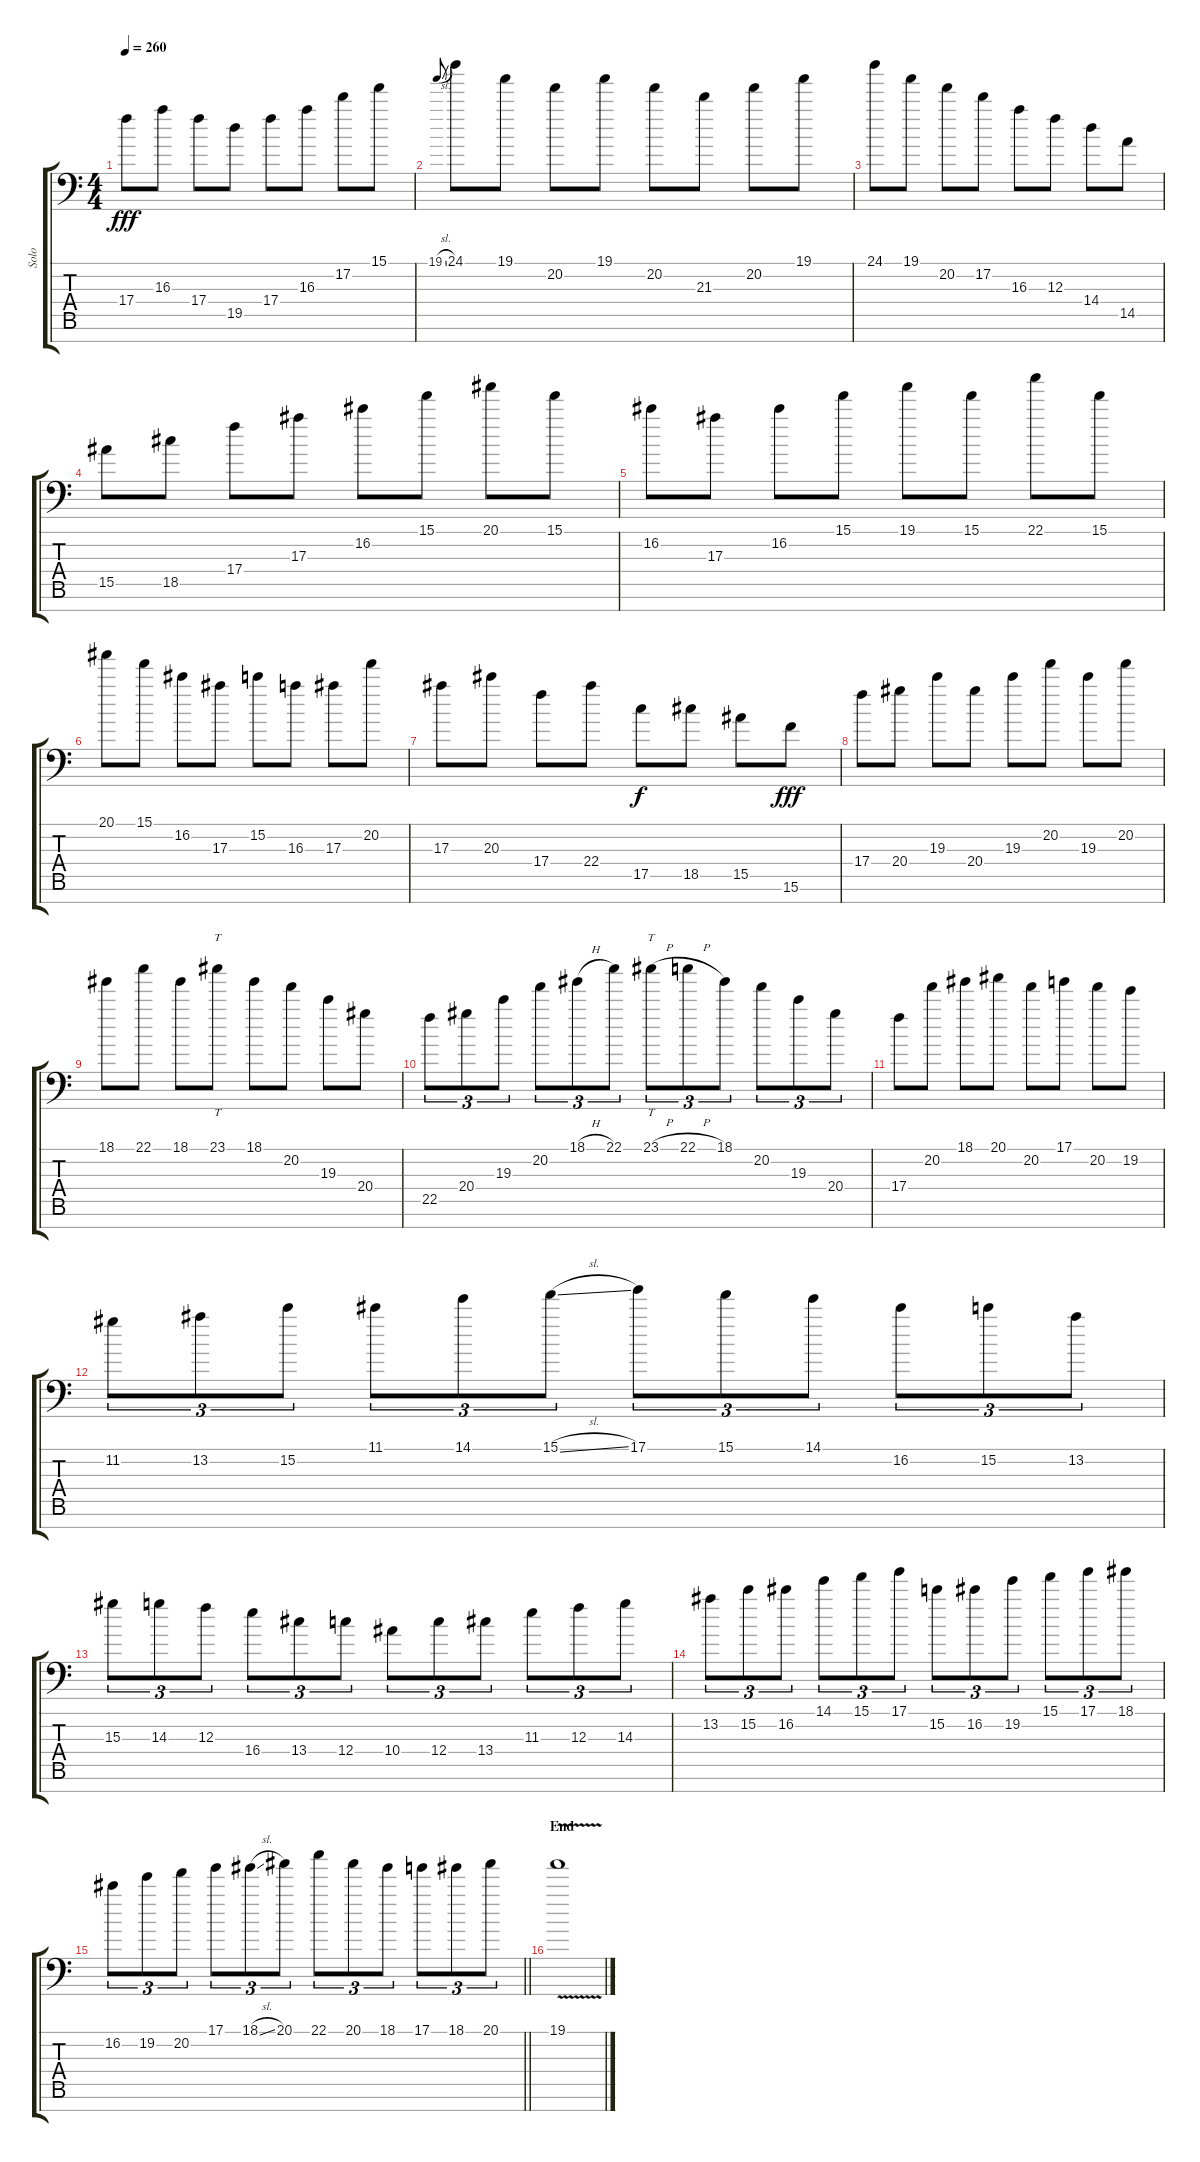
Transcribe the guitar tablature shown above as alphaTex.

\track ("Solo" "Solo") {instrument distortionguitar}
\staff {score tabs}
\tuning (D4 A3 F3 C3 G2 D2 G1) {hide}
\ts (4 4)
\tempo 260
\clef f4
\ks c
17.4.8{dy fff} 16.3.8 17.4.8 19.5.8 17.4.8 16.3.8 17.2.8 15.1.8 |
19.1{sl}.8{gr onbeat} 24.1.8 19.1.8 20.2.8 19.1.8 20.2.8 21.3.8 20.2.8 19.1.8 |
24.1.8 19.1.8 20.2.8 17.2.8 16.3.8 12.3.8 14.4.8 14.5.8 |
15.5.8 18.5.8 17.4.8 17.3.8 16.2.8 15.1.8 20.1.8 15.1.8 |
16.2.8 17.3.8 16.2.8 15.1.8 19.1.8 15.1.8 22.1.8 15.1.8 |
20.1.8 15.1.8 16.2.8 17.3.8 15.2.8 16.3.8 17.3.8 20.2.8 |
17.3.8 20.3.8 17.4.8 22.4.8 17.5.8{dy f} 18.5.8 15.5.8 15.6.8{dy fff} |
17.4.8 20.4.8 19.3.8 20.4.8 19.3.8 20.2.8 19.3.8 20.2.8 |
18.1.8 22.1.8 18.1.8 23.1.8{tt} 18.1.8 20.2.8 19.3.8 20.4.8 |
22.5.8{tu (3 2)} 20.4.8{tu (3 2)} 19.3.8{tu (3 2)} 20.2.8{tu (3 2)} 18.1{h}.8{tu (3 2)} 22.1.8{tu (3 2)} 23.1{h}.8{tt tu (3 2)} 22.1{h}.8{tu (3 2)} 18.1.8{tu (3 2)} 20.2.8{tu (3 2)} 19.3.8{tu (3 2)} 20.4.8{tu (3 2)} |
17.4.8 20.2.8 18.1.8 20.1.8 20.2.8 17.1.8 20.2.8 19.2.8 |
11.2.8{tu (3 2)} 13.2.8{tu (3 2)} 15.2.8{tu (3 2)} 11.1.8{tu (3 2)} 14.1.8{tu (3 2)} 15.1{sl}.8{tu (3 2)} 17.1.8{tu (3 2)} 15.1.8{tu (3 2)} 14.1.8{tu (3 2)} 16.2.8{tu (3 2)} 15.2.8{tu (3 2)} 13.2.8{tu (3 2)} |
15.3.8{tu (3 2)} 14.3.8{tu (3 2)} 12.3.8{tu (3 2)} 16.4.8{tu (3 2)} 13.4.8{tu (3 2)} 12.4.8{tu (3 2)} 10.4.8{tu (3 2)} 12.4.8{tu (3 2)} 13.4.8{tu (3 2)} 11.3.8{tu (3 2)} 12.3.8{tu (3 2)} 14.3.8{tu (3 2)} |
13.2.8{tu (3 2)} 15.2.8{tu (3 2)} 16.2.8{tu (3 2)} 14.1.8{tu (3 2)} 15.1.8{tu (3 2)} 17.1.8{tu (3 2)} 15.2.8{tu (3 2)} 16.2.8{tu (3 2)} 19.2.8{tu (3 2)} 15.1.8{tu (3 2)} 17.1.8{tu (3 2)} 18.1.8{tu (3 2)} |
\barLineRight lightlight
16.2.8{tu (3 2)} 19.2.8{tu (3 2)} 20.2.8{tu (3 2)} 17.1.8{tu (3 2)} 18.1{sl}.8{tu (3 2)} 20.1.8{tu (3 2)} 22.1.8{tu (3 2)} 20.1.8{tu (3 2)} 18.1.8{tu (3 2)} 17.1.8{tu (3 2)} 18.1.8{tu (3 2)} 20.1.8{tu (3 2)} |
\section ("" "End")
19.1{v}.1
